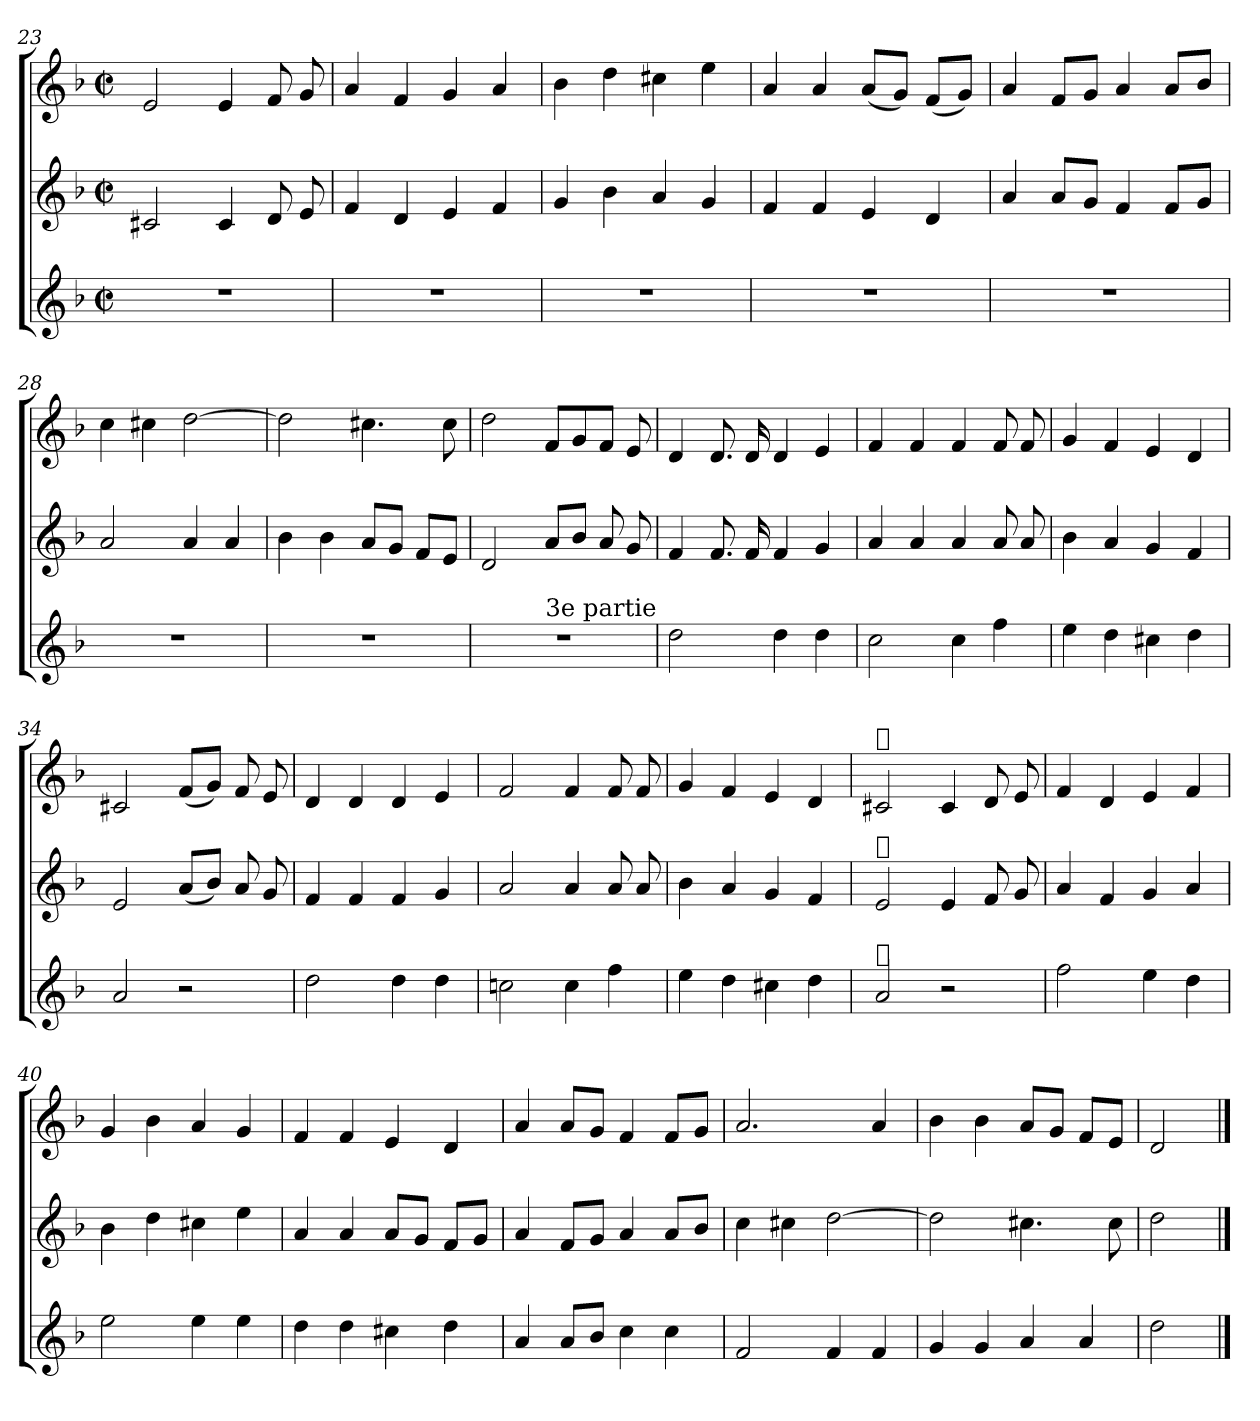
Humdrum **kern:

**kern	**kern	**kern
*part3	*part2	*part1
*staff3	*staff2	*staff1
*clefG2	*clefG2	*clefG2
*k[b-]	*k[b-]	*k[b-]
*d:	*d:	*d:
*M2/2	*M2/2	*M2/2
*met(c|)	*met(c|)	*met(c|)
=23	=23	=23
1r	2c#X/	2e/
.	4c#/	4e/
.	8d/	8f/
.	8e/	8g/
=24	=24	=24
1r	4f/	4a/
.	4d/	4f/
.	4e/	4g/
.	4f/	4a/
=25	=25	=25
1r	4g/	4b-\
.	4b-\	4dd\
.	4a/	4cc#X\
.	4g/	4ee\
=26	=26	=26
1r	4f/	4a/
.	4f/	4a/
.	4e/	(<8a/L
.	.	8g/J)
.	4d/	(<8f/L
.	.	8g/J)
!!LO:PB:g=z
=27	=27	=27
1r	4a/	4a/
.	8a/L	8f/L
.	8g/J	8g/J
.	4f/	4a/
.	8f/L	8a/L
.	8g/J	8b-/J
=28	=28	=28
1r	2a/	4cc\
.	.	4cc#X\
.	4a/	[2dd\
.	4a/	.
=29	=29	=29
1r	4b-\	2dd\]
.	4b-\	.
.	8a/L	4.cc#X\
.	8g/J	.
.	8f/L	.
.	8e/J	8cc#\
=30	=30	=30
*^	*	*
1r	2ryy	2d/	2dd\
!	!LO:TX:a:t=3e partie	!	!
.	2ryy	8a/L	8f/L
.	.	8b-/J	8g/
.	.	8a/	8f/J
.	.	8g/	8e/
*v	*v	*	*
=31	=31	=31
2dd\	4f/	4d/
.	8.f/	8.d/
.	16f/	16d/
4dd\	4f/	4d/
4dd\	4g/	4e/
!!LO:LB:g=z
=32	=32	=32
2cc\	4a/	4f/
.	4a/	4f/
4cc\	4a/	4f/
4ff\	8a/	8f/
.	8a/	8f/
=33	=33	=33
4ee\	4b-\	4g/
4dd\	4a/	4f/
4cc#X\	4g/	4e/
4dd\	4f/	4d/
=34	=34	=34
2a/	2e/	2c#X/
2r	(<8a/L	(<8f/L
.	8b-/J)	8g/J)
.	8a/	8f/
.	8g/	8e/
=35	=35	=35
2dd\	4f/	4d/
.	4f/	4d/
4dd\	4f/	4d/
4dd\	4g/	4e/
=36	=36	=36
2ccn\	2a/	2f/
4cc\	4a/	4f/
4ff\	8a/	8f/
.	8a/	8f/
!!LO:LB:g=z
=37	=37	=37
4ee\	4b-\	4g/
4dd\	4a/	4f/
4cc#X\	4g/	4e/
4dd\	4f/	4d/
=38	=38	=38
!	!	!LO:TX:a:t=𝄋
!	!LO:TX:a:t=𝄋	!
!LO:TX:a:t=𝄋	!	!
2a/	2e/	2c#X/
2r	4e/	4c#/
.	8f/	8d/
.	8g/	8e/
=39	=39	=39
2ff\	4a/	4f/
.	4f/	4d/
4ee\	4g/	4e/
4dd\	4a/	4f/
=40	=40	=40
2ee\	4b-\	4g/
.	4dd\	4b-\
4ee\	4cc#X\	4a/
4ee\	4ee\	4g/
=41	=41	=41
4dd\	4a/	4f/
4dd\	4a/	4f/
4cc#X\	8a/L	4e/
.	8g/J	.
4dd\	8f/L	4d/
.	8g/J	.
=42	=42	=42
4a/	4a/	4a/
8a/L	8f/L	8a/L
8b-/J	8g/J	8g/J
4cc\	4a/	4f/
4cc\	8a/L	8f/L
.	8b-/J	8g/J
!!LO:PB:g=z
=43	=43	=43
2f/	4cc\	2.a/
.	4cc#X\	.
4f/	[2dd\	.
4f/	.	4a/
=44	=44	=44
4g/	2dd\]	4b-\
4g/	.	4b-\
4a/	4.cc#X\	8a/L
.	.	8g/J
4a/	.	8f/L
.	8cc#\	8e/J
=45	=45	=45
2dd\	2dd\	2d/
==	==	==
*-	*-	*-
